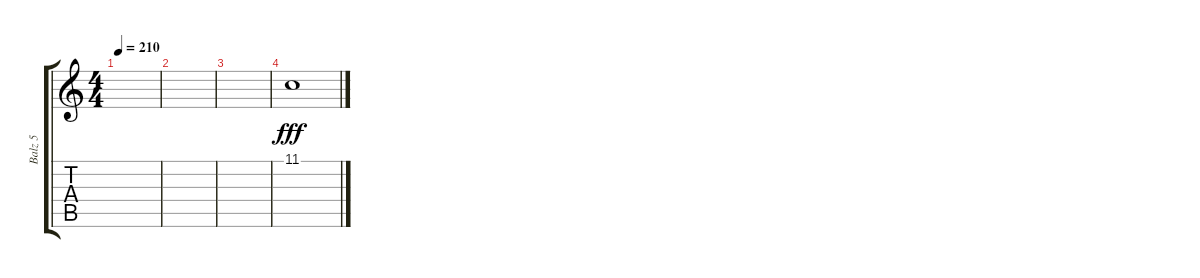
\track ("Balz 5" "Balz 5") {instrument reversecymbal}
\staff {score tabs}
\tuning (Db4 Ab3 E3 B2 Gb2 B1) {hide}
\ts (4 4)
\tempo 210
\clef g2
\ks c
|
|
|
11.1.1{dy fff}
